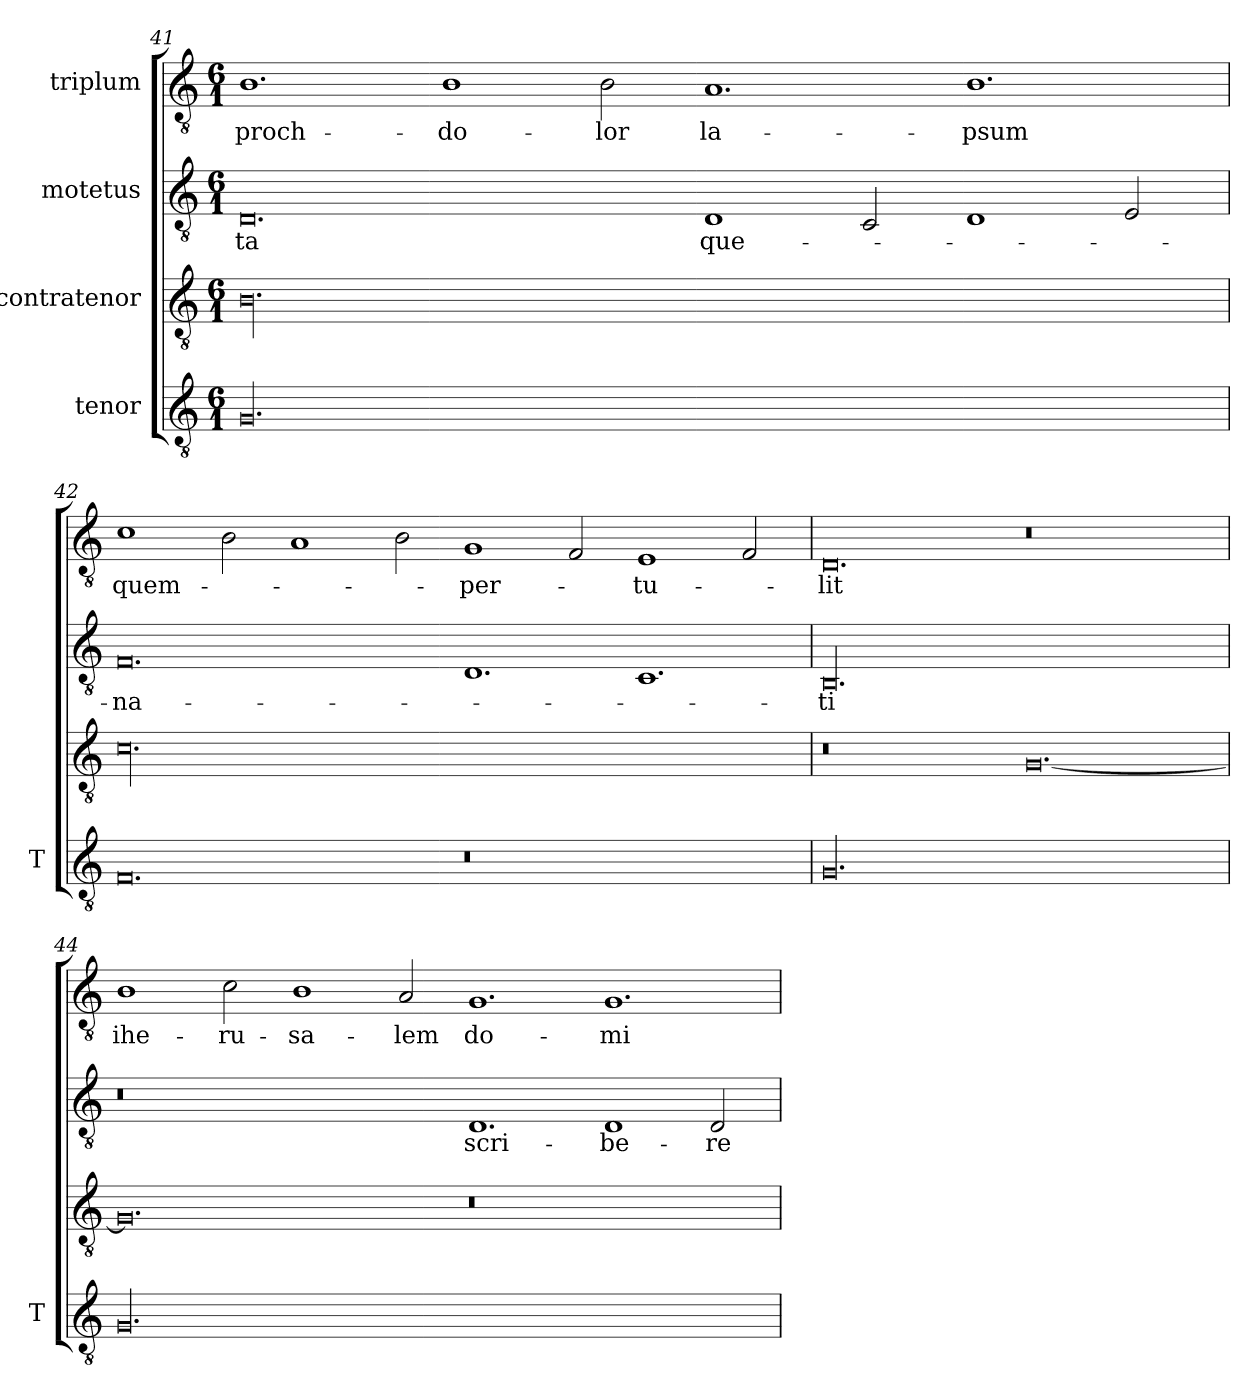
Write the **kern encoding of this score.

**kern	**kern	**kern	**text	**kern	**text
*part4	*part3	*part2	*part2	*part1	*part1
*staff4	*staff3	*staff2	*staff2	*staff1	*staff1
*I"tenor	*I"contratenor	*I"motetus	*	*I"triplum	*
*I'T	*	*	*	*	*
*clefGv2	*clefGv2	*clefGv2	*	*clefGv2	*
*k[]	*k[]	*k[]	*	*k[]	*
*C:	*C:	*C:	*	*C:	*
*M6/1	*M6/1	*M6/1	*	*M6/1	*
=41	=41	=41	=41	=41	=41
00.G/	00.B\	0.D/	-ta	1.B\	proch-
.	.	.	.	1B\	do-
.	.	.	.	2B\	-lor
.	.	1D/	que-	1.A/	la-
.	.	2C/	.	.	.
.	.	1D/	.	1.B\	-psum
.	.	2E/	.	.	.
=42	=42	=42	=42	=42	=42
0.F/	00.c\	0.F/	na-	1c\	quem-
.	.	.	.	2B\	.
.	.	.	.	1A/	.
.	.	.	.	2B\	.
0.r	.	1.D/	.	1G/	per-
.	.	.	.	2F/	.
.	.	1.C/	.	1E/	-tu-
.	.	.	.	2F/	.
=43	=43	=43	=43	=43	=43
00.G/	0.r	00.BB/	-ti	0.D/	-lit
.	[0.G/	.	.	0.r	.
=44	=44	=44	=44	=44	=44
00.G/	0.G/]	0.r	.	1B\	ihe-
.	.	.	.	2c\	-ru-
.	.	.	.	1B\	-sa-
.	.	.	.	2A/	-lem
.	0.r	1.D/	scri-	1.G/	do-
.	.	1D/	-be-	1.G/	-mi-
.	.	2D/	-re	.	.
=	=	=	=	=	=
*-	*-	*-	*-	*-	*-
